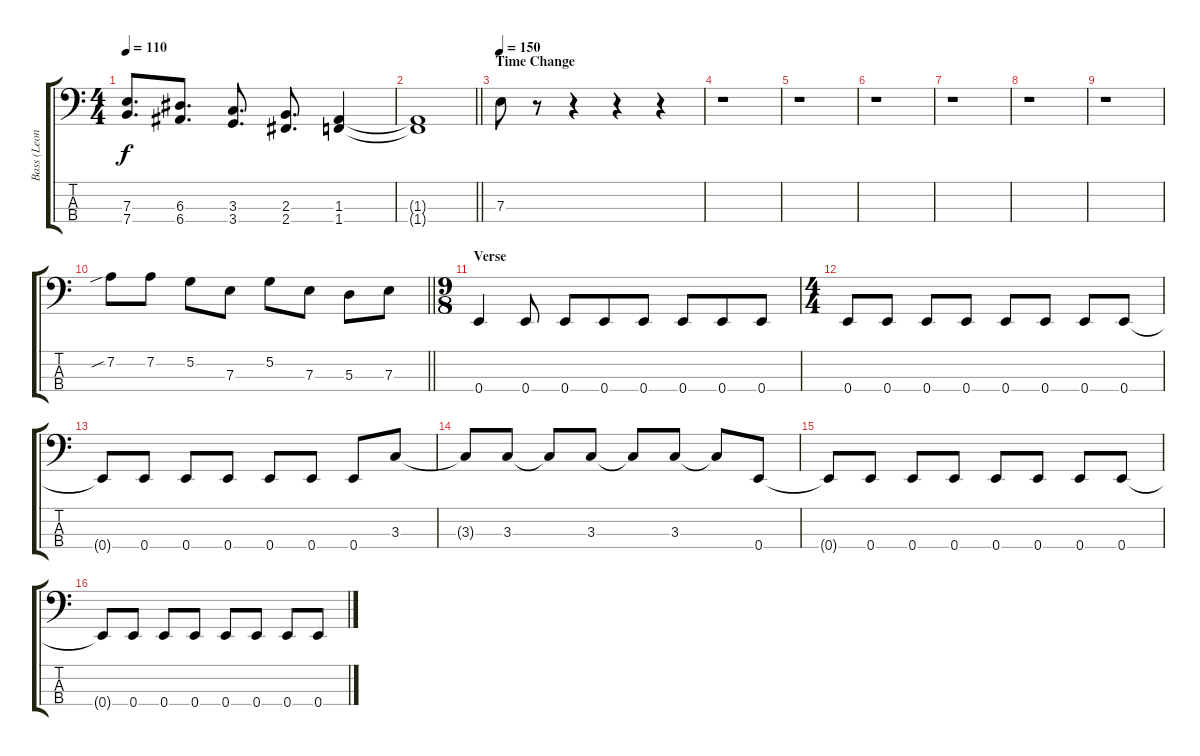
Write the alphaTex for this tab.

\track ("Bass (Leon)" "Bass (Leon") {instrument electricbassfinger}
\staff {score tabs}
\tuning (G2 D2 A1 E1) {hide}
\ts (4 4)
\tempo 110
\clef f4
\ks c
(7.3 7.4).8{d dy f} (6.3 6.4).8{d} (3.3 3.4).8{d} (2.3 2.4).8{d} (1.3 1.4).4 |
\barLineRight lightlight
(1.3{t} 1.4{t}).1 |
\section ("" "Time Change")
\tempo 150
7.3.8 r.8 r.4 r.4 r.4 |
r.1 |
r.1 |
r.1 |
r.1 |
r.1 |
r.1 |
\barLineRight lightlight
7.2{sib}.8 7.2.8 5.2.8 7.3.8 5.2.8 7.3.8 5.3.8 7.3.8 |
\ts (9 8)
\section ("" "Verse")
0.4.4 0.4.8 0.4.8 0.4.8 0.4.8 0.4.8 0.4.8 0.4.8 |
\ts (4 4)
0.4.8 0.4.8 0.4.8 0.4.8 0.4.8 0.4.8 0.4.8 0.4.8 |
0.4{t}.8 0.4.8 0.4.8 0.4.8 0.4.8 0.4.8 0.4.8 3.3.8 |
3.3{t}.8 3.3.8 3.3{t}.8 3.3.8 3.3{t}.8 3.3.8 3.3{t}.8 0.4.8 |
0.4{t}.8 0.4.8 0.4.8 0.4.8 0.4.8 0.4.8 0.4.8 0.4.8 |
0.4{t}.8 0.4.8 0.4.8 0.4.8 0.4.8 0.4.8 0.4.8 0.4.8
